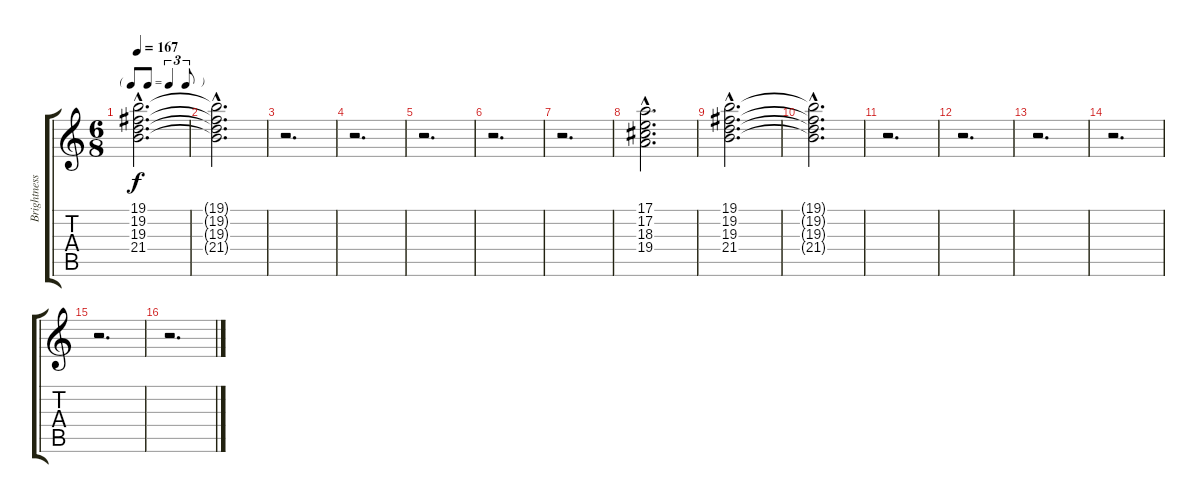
\track ("Brightness" "Brightness") {instrument fx5brightness}
\staff {score tabs}
\tuning (E4 B3 G3 D3 A2 E2) {hide}
\ts (6 8)
\tf triplet8th
\tempo 167
\clef g2
\ks c
(19.1{hac} 19.2{hac} 19.3{hac} 21.4{hac}).2{d dy f} |
(19.1{hac t} 19.2{hac t} 19.3{hac t} 21.4{hac t}).2{d} |
r.2{d} |
r.2{d} |
r.2{d} |
r.2{d} |
r.2{d} |
(17.1{hac} 17.2{hac} 18.3{hac} 19.4{hac}).2{d} |
(19.1{hac} 19.2{hac} 19.3{hac} 21.4{hac}).2{d} |
(19.1{hac t} 19.2{hac t} 19.3{hac t} 21.4{hac t}).2{d} |
r.2{d} |
r.2{d} |
r.2{d} |
r.2{d} |
r.2{d} |
r.2{d}
